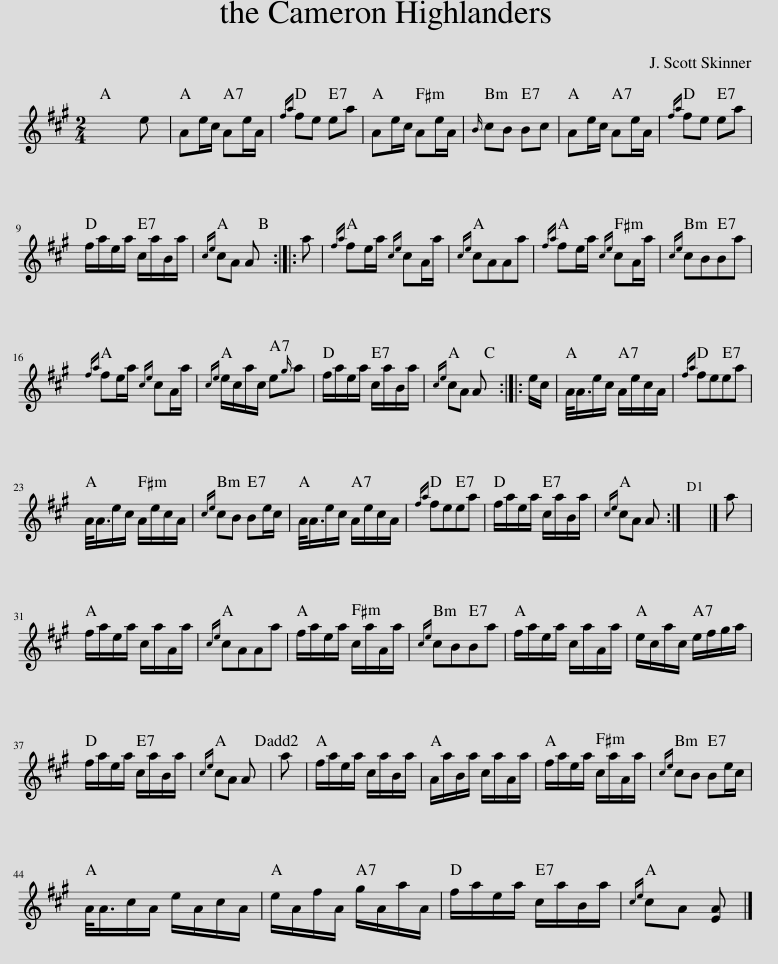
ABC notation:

X:1
L:1/8
M:2/4
I:linebreak $
K:A
V:1 treble
V:1
 x4 | e | Ae/c/ Ae/A/ |{fa} fe ea | Ae/c/ Ae/A/ | %5
{B} cB Bc | Ae/c/ Ae/A/ |{fa} fe ea |$ f/a/e/a/ c/a/B/a/ |{ce} cA A :: %10
 a |{fa} fe/a/{ce} cA/a/ |{ce} cAAa |{fa} fe/a/{ce} cA/a/ |{ce} cBBa |$ %15
{fa} fe/a/{ce} cA/a/ |{ce} e/c/a/c/ e{g}a | f/a/e/a/ c/a/B/a/ |{ce} cA A :: e/c/ | %20
 A/<A/e/c/ A/e/c/A/ |{fa} feea |$ A/<A/e/c/ A/e/c/A/ |{ce} cB Be/c/ | A/<A/e/c/ A/e/c/A/ | %25
{fa} feea | f/a/e/a/ c/a/B/a/ |{ce} cA A :| x4 |] a |$ %30
 f/a/e/a/ c/a/A/a/ |{ce} cAAa | f/a/e/a/ c/a/A/a/ |{ce} cBBa | f/a/e/a/ c/a/A/a/ | %35
 e/c/a/c/ e/f/g/a/ |$ f/a/e/a/ c/a/B/a/ |{ce} cA A | a | f/a/e/a/ c/a/B/a/ | %40
 A/a/B/a/ c/a/A/a/ | f/a/e/a/ c/a/A/a/ |{ce} cB Be/c/ |$ A/<A/c/A/ e/A/c/A/ | e/A/f/A/ g/A/a/A/ | %45
 f/a/e/a/ c/a/B/a/ |{ce} cA [EA] |] %47
